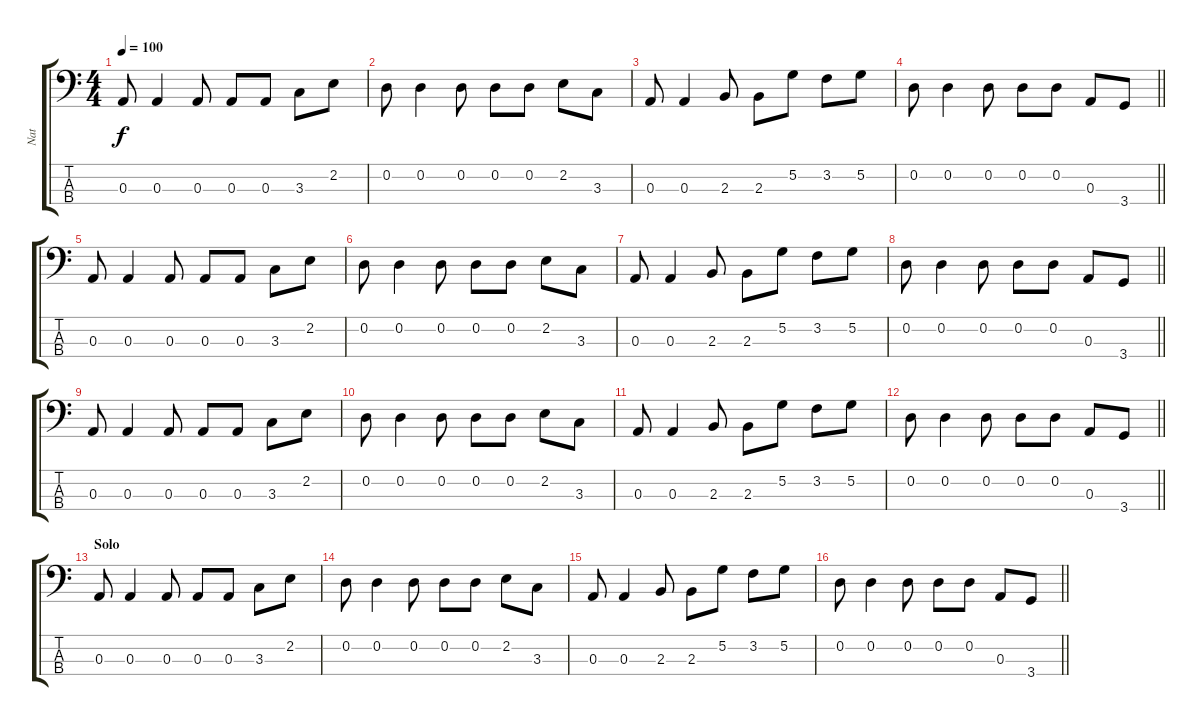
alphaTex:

\track ("Nat" "Nat") {instrument fretlessbass}
\staff {score tabs}
\tuning (G2 D2 A1 E1) {hide}
\ts (4 4)
\tempo 100
\clef f4
\ks c
0.3.8{dy f} 0.3.4 0.3.8 0.3.8 0.3.8 3.3.8 2.2.8 |
0.2.8 0.2.4 0.2.8 0.2.8 0.2.8 2.2.8 3.3.8 |
0.3.8 0.3.4 2.3.8 2.3.8 5.2.8 3.2.8 5.2.8 |
\barLineRight lightlight
0.2.8 0.2.4 0.2.8 0.2.8 0.2.8 0.3.8 3.4.8 |
0.3.8 0.3.4 0.3.8 0.3.8 0.3.8 3.3.8 2.2.8 |
0.2.8 0.2.4 0.2.8 0.2.8 0.2.8 2.2.8 3.3.8 |
0.3.8 0.3.4 2.3.8 2.3.8 5.2.8 3.2.8 5.2.8 |
\barLineRight lightlight
0.2.8 0.2.4 0.2.8 0.2.8 0.2.8 0.3.8 3.4.8 |
0.3.8{volume 10} 0.3.4 0.3.8 0.3.8 0.3.8 3.3.8 2.2.8 |
0.2.8 0.2.4 0.2.8 0.2.8 0.2.8 2.2.8 3.3.8 |
0.3.8 0.3.4 2.3.8 2.3.8 5.2.8 3.2.8 5.2.8 |
\barLineRight lightlight
0.2.8 0.2.4 0.2.8 0.2.8 0.2.8 0.3.8 3.4.8 |
\section ("" "Solo")
0.3.8 0.3.4 0.3.8 0.3.8 0.3.8 3.3.8 2.2.8 |
0.2.8 0.2.4 0.2.8 0.2.8 0.2.8 2.2.8 3.3.8 |
0.3.8 0.3.4 2.3.8 2.3.8 5.2.8 3.2.8 5.2.8 |
\barLineRight lightlight
0.2.8 0.2.4 0.2.8 0.2.8 0.2.8 0.3.8 3.4.8
